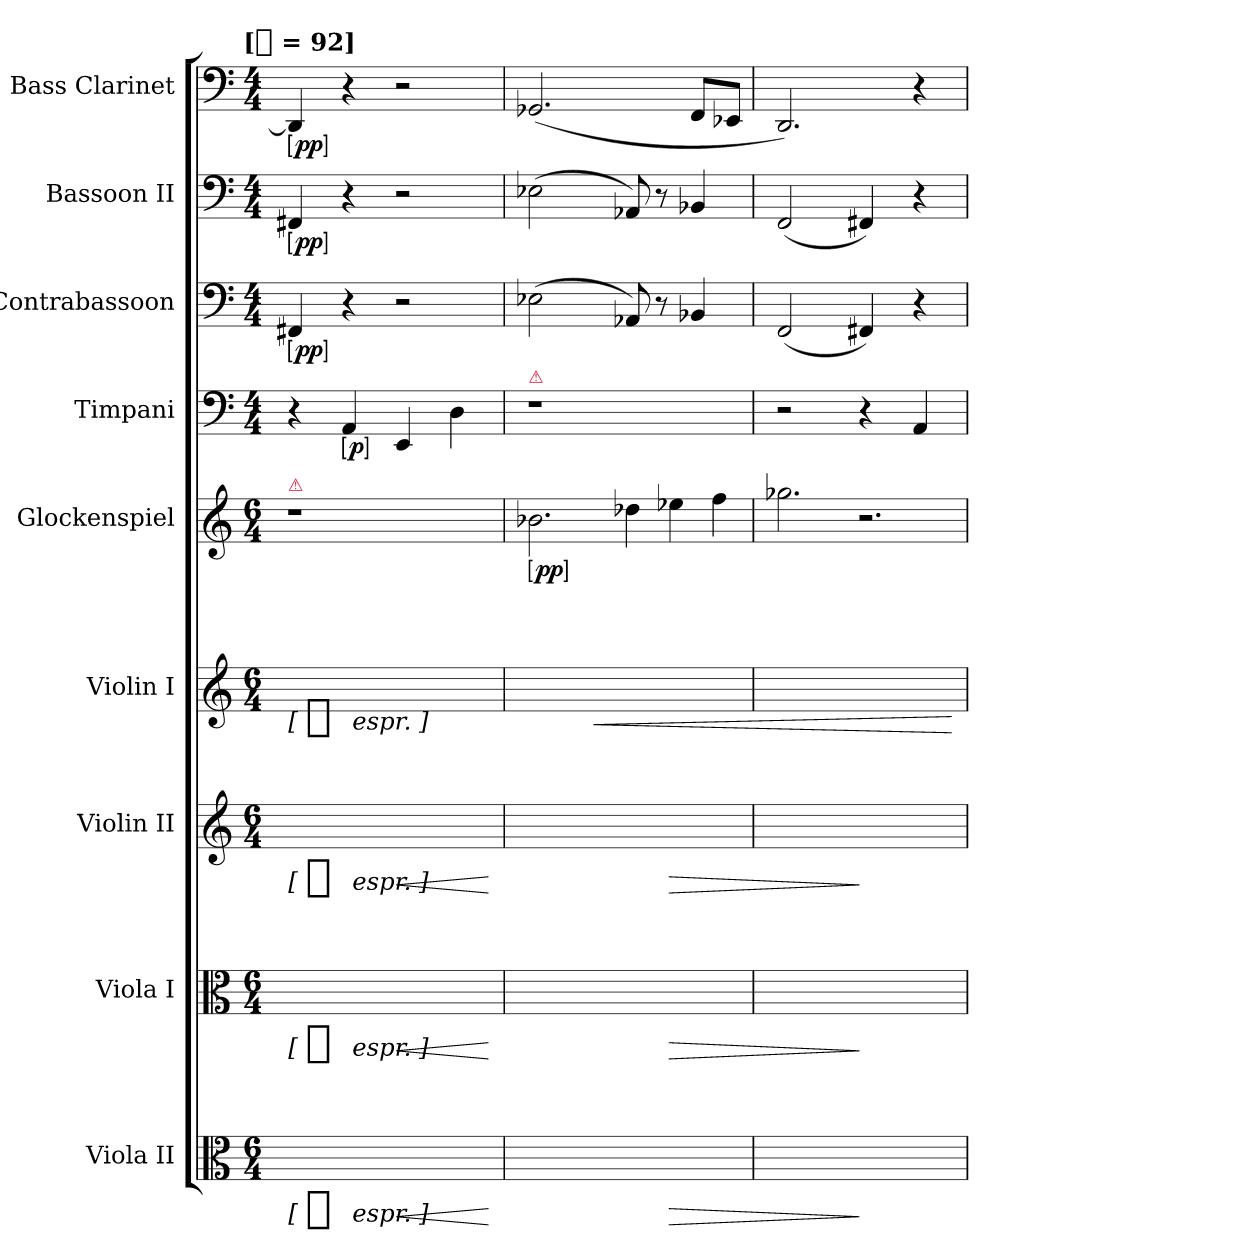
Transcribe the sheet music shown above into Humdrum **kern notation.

**kern	**dynam	**kern	**dynam	**kern	**dynam	**kern	**dynam	**kern	**dynam	**kern	**dynam	**kern	**dynam	**kern	**dynam	**kern	**dynam
*part9	*part9	*part8	*part8	*part7	*part7	*part6	*part6	*part5	*part5	*part4	*part4	*part3	*part3	*part2	*part2	*part1	*part1
*staff9	*staff9	*staff8	*staff8	*staff7	*staff7	*staff6	*staff6	*staff5	*staff5	*staff4	*staff4	*staff3	*staff3	*staff2	*staff2	*staff1	*staff1
*I"Viola II	*	*I"Viola I	*	*I"Violin II	*	*I"Violin I	*	*I"Glockenspiel	*	*I"Timpani	*	*I"Contrabassoon	*	*I"Bassoon II	*	*I"Bass Clarinet	*
*I'2.Vla.	*	*I'1.Vla.	*	*I'2.Vln.	*	*I'1.Vln.	*	*I'Glock.	*	*I'Timp.	*	*I'Cbsn.	*	*I'2.Bsn.	*	*I'B. Cl.	*
*clefC3	*	*clefC3	*	*clefG2	*	*clefG2	*	*clefG2	*	*clefF4	*	*clefF4	*	*clefF4	*	*clefF4	*
*	*	*	*	*	*	*	*	*ITrd-14c-24	*	*	*	*ITrd7c12	*	*	*	*	*
*k[]	*	*k[]	*	*k[]	*	*k[]	*	*k[]	*	*k[]	*	*k[]	*	*k[]	*	*k[]	*
!!LO:TX:omd:t=[[half] = 92]
*M6/4	*	*M6/4	*	*M6/4	*	*M6/4	*	*M6/4	*	*M4/4	*	*M4/4	*	*M4/4	*	*M4/4	*
*MM184	*	*MM184	*	*MM184	*	*MM184	*	*MM184	*	*MM184	*	*MM184	*	*MM184	*	*MM184	*
*Xtuplet	*	*Xtuplet	*	*Xtuplet	*	*Xtuplet	*	*	*	*	*	*	*	*	*	*	*
=1	=1	=1	=1	=1	=1	=1	=1	=1	=1	=1	=1	=1	=1	=1	=1	=1	=1
!	!	!	!	!	!	!	!	!LO:TX:a:color=crimson:t=⚠	!	!	!	!	!	!	!	!	!
!	!LO:DY:t=[ %s espr. ]	!	!LO:DY:t=[ %s espr. ]	!	!LO:DY:t=[ %s espr. ]	!	!LO:DY:t=[ %s espr. ]	!	!	!	!	!	!LO:DY:ed=brack	!	!LO:DY:ed=brack	!	!LO:DY:ed=brack
(6aayy	pp	(6aayy	pp	(6aaayy	pp	(6bbbyy	pp	1r	.	4r	.	4FFF#Xi	pp	4FF#Xi	pp	4DD]	pp
3eeyy	.	3eeyy	.	3eeeyy	.	6cccc#yy	.	.	.	.	.	.	.	.	.	.	.
!	!	!	!	!	!	!	!	!	!	!	!LO:DY:ed=brack	!	!	!	!	!	!
.	.	.	.	.	.	.	.	.	.	4AA	p	4r	.	4r	.	4r	.
.	.	.	.	.	.	6ddddyy	.	.	.	.	.	.	.	.	.	.	.
!	!LO:HP:b	!	!LO:HP:b	!	!LO:HP:b	!	!	!	!	!	!	!	!	!	!	!	!
(6cccyy	<	(6cccyy	<	(6ccccyy	<	6ddddyy	.	.	.	4EE	.	2r	.	2r	.	2r	.
6bbyy	.	6bbyy	.	6bbbyy	.	3ffffyy	.	.	.	.	.	.	.	.	.	.	.
.	.	.	.	.	.	.	.	.	.	4D	.	.	.	.	.	.	.
6cccyy	.	6cccyy	.	6ccccyy	.	.	.	.	.	.	.	.	.	.	.	.	.
.	[	.	[	.	[	.	.	.	.	.	.	.	.	.	.	.	.
=2	=2	=2	=2	=2	=2	=2	=2	=2	=2	=2	=2	=2	=2	=2	=2	=2	=2
*	*	*	*	*	*	*	*	*Xtuplet	*	*	*	*	*	*	*	*	*
!	!	!	!	!	!	!	!	!	!	!LO:TX:a:color=crimson:t=⚠	!	!	!	!	!	!	!
!	!	!	!	!	!	!	!	!	!LO:DY:ed=brack	!	!	!	!	!	!	!	!
(6ddd-yy	.	(6ddd-yy	.	(6dddd-yy	.	3ffffyy	.	3.bbb-X	pp	1r	.	(2EE-X	.	(2E-X	.	(2.GG-X	.
3aa-yy	.	3aayy	.	3aaa-yy	.	.	.	.	.	.	.	.	.	.	.	.	.
!	!	!	!	!	!	!	!LO:HP:b	!	!	!	!	!	!	!	!	!	!
.	.	.	.	.	.	(6ccccyy	<	.	.	.	.	.	.	.	.	.	.
6aa-yy	.	6aa-yy	.	6aaa-yy	.	3.dddd-yy	.	6dddd-X	.	.	.	8AAA-X)	.	8AA-X)	.	.	.
.	.	.	.	.	.	.	.	.	.	.	.	8r	.	8r	.	.	.
!	!LO:HP:b	!	!LO:HP:b	!	!LO:HP:b	!	!	!	!	!	!	!	!	!	!	!	!
6gg-yy	>	6gg-yy	>	6ggg-yy	>	.	.	6eeee-X	.	.	.	.	.	.	.	.	.
.	.	.	.	.	.	.	.	.	.	.	.	4BBB-X	.	4BB-X	.	8FFL	.
6aa-yy	.	6aa-yy	.	6aaa-yy	.	.	.	6ffff	.	.	.	.	.	.	.	.	.
.	.	.	.	.	.	.	.	.	.	.	.	.	.	.	.	8EE-XJ	.
=3	=3	=3	=3	=3	=3	=3	=3	=3	=3	=3	=3	=3	=3	=3	=3	=3	=3
(3ccc-yy	.	(3ccc-yy	.	(3.aaayy	.	3.eeee-yy	.	3.gggg-X	.	2r	.	(2FFF	.	(2FF	.	2.DD)	.
6bb-yy	.	6bb-yy	.	.	.	.	.	.	.	.	.	.	.	.	.	.	.
3.aayy	]	3.aayy	]	3.gggyy	]	6eeee-yy	.	3.r	.	4r	.	4FFF#X)	.	4FF#X)	.	.	.
.	.	.	.	.	.	6dddd-yy	.	.	.	.	.	.	.	.	.	.	.
.	.	.	.	.	.	.	.	.	.	4AA	.	4r	.	4r	.	4r	.
.	.	.	.	.	.	6cccc-yy	.	.	.	.	.	.	.	.	.	.	.
.	.	.	.	.	.	.	[	.	.	.	.	.	.	.	.	.	.
=	=	=	=	=	=	=	=	=	=	=	=	=	=	=	=	=	=
*-	*-	*-	*-	*-	*-	*-	*-	*-	*-	*-	*-	*-	*-	*-	*-	*-	*-
